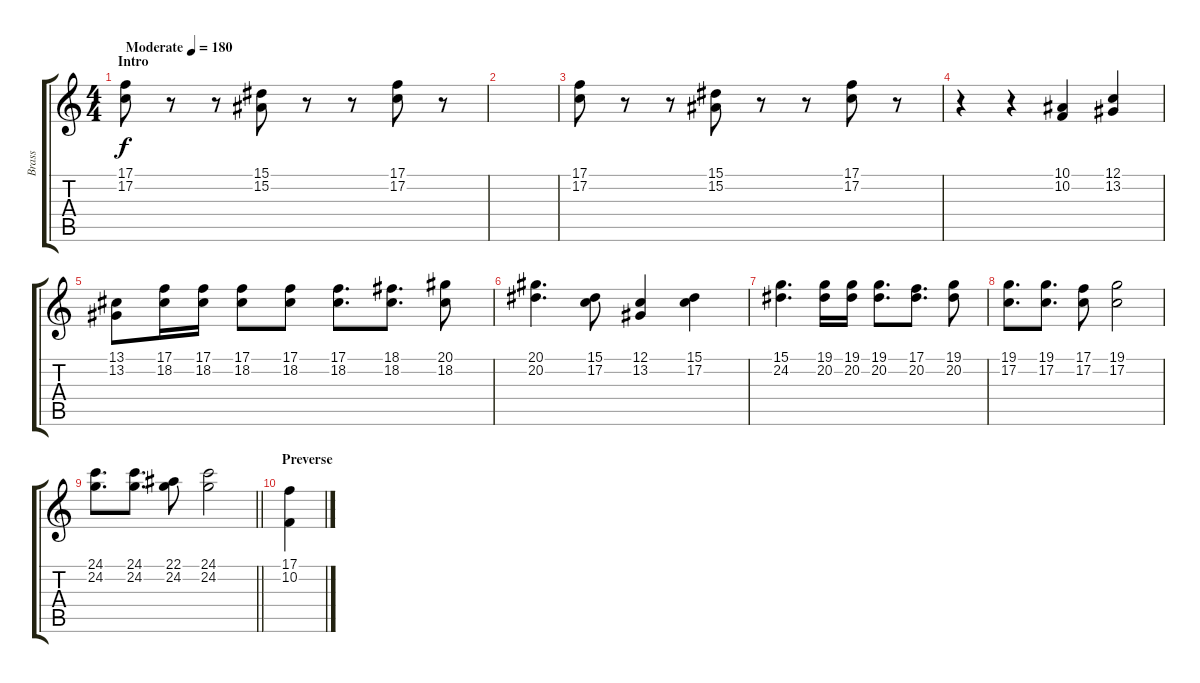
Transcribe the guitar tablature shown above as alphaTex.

\track ("Brass" "Brass") {instrument brasssection}
\staff {score tabs}
\tuning (C4 G3 Eb3 Bb2 F2 C2) {hide}
\ts (4 4)
\section ("" "Intro")
\tempo (180 "Moderate")
\clef g2
\ks c
(17.1 17.2).8{dy f instrument brasssection} r.8 r.8 (15.1 15.2).8 r.8 r.8 (17.1 17.2).8 r.8 |
|
(17.1 17.2).8 r.8 r.8 (15.1 15.2).8 r.8 r.8 (17.1 17.2).8 r.8 |
r.4 r.4 (10.1 10.2).4 (12.1 13.2).4 |
(13.1 13.2).8 (17.1 18.2).16 (17.1 18.2).16 (17.1 18.2).8 (17.1 18.2).8 (17.1 18.2).8{d} (18.1 18.2).8{d} (20.1 18.2).8 |
(20.1 20.2).4{d} (15.1 17.2).8 (12.1 13.2).4 (15.1 17.2).4 |
(15.1 24.2).4{d} (19.1 20.2).16 (19.1 20.2).16 (19.1 20.2).8{d} (17.1 20.2).8{d} (19.1 20.2).8 |
(19.1 17.2).8{d} (19.1 17.2).8{d} (17.1 17.2).8 (19.1 17.2).2 |
\barLineRight lightlight
(24.1 24.2).8{d} (24.1 24.2).8{d} (22.1 24.2).8 (24.1 24.2).2 |
\section ("" "Preverse")
(17.1 10.2).4
